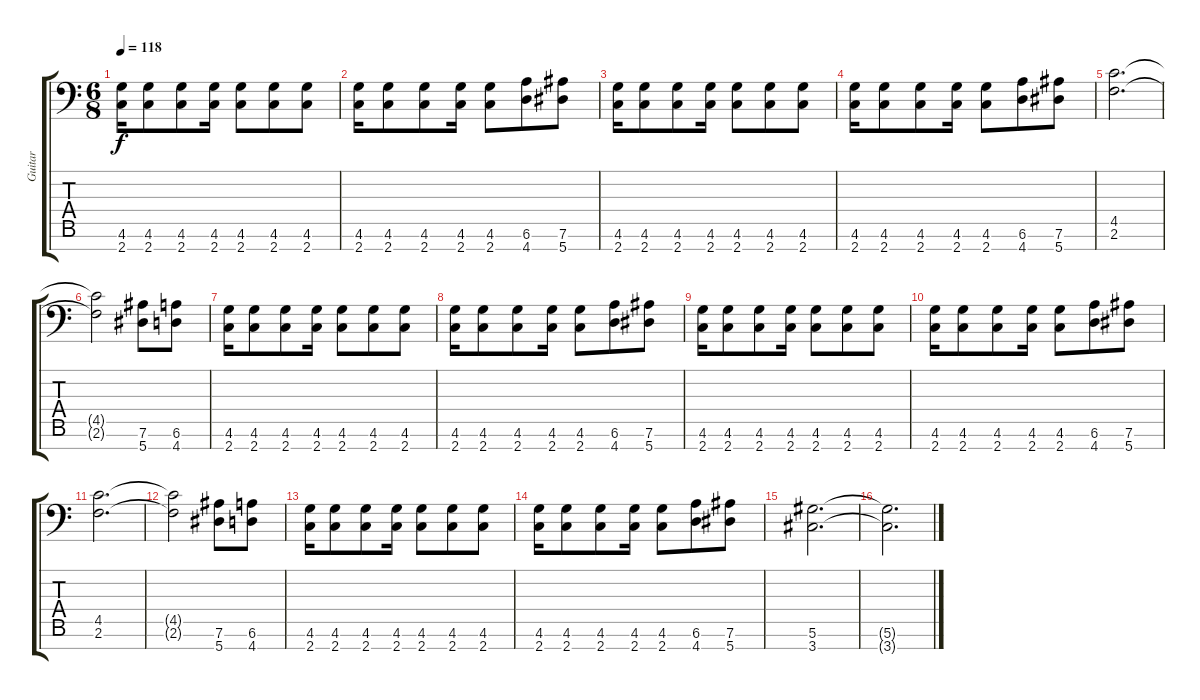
\track ("Guitar" "Guitar") {instrument distortionguitar}
\staff {score tabs}
\tuning (Eb4 Bb3 Gb3 Db3 Ab2 Eb2 Bb1) {hide}
\ts (6 8)
\tempo 118
\clef f4
\ks c
(4.6 2.7).16{dy f} (4.6 2.7).8 (4.6 2.7).8 (4.6 2.7).16 (4.6 2.7).8 (4.6 2.7).8 (4.6 2.7).8 |
(4.6 2.7).16 (4.6 2.7).8 (4.6 2.7).8 (4.6 2.7).16 (4.6 2.7).8 (6.6 4.7).8 (7.6 5.7).8 |
(4.6 2.7).16 (4.6 2.7).8 (4.6 2.7).8 (4.6 2.7).16 (4.6 2.7).8 (4.6 2.7).8 (4.6 2.7).8 |
(4.6 2.7).16 (4.6 2.7).8 (4.6 2.7).8 (4.6 2.7).16 (4.6 2.7).8 (6.6 4.7).8 (7.6 5.7).8 |
(4.5 2.6).2{d} |
(4.5{t} 2.6{t}).2 (7.6 5.7).8 (6.6 4.7).8 |
(4.6 2.7).16 (4.6 2.7).8 (4.6 2.7).8 (4.6 2.7).16 (4.6 2.7).8 (4.6 2.7).8 (4.6 2.7).8 |
(4.6 2.7).16 (4.6 2.7).8 (4.6 2.7).8 (4.6 2.7).16 (4.6 2.7).8 (6.6 4.7).8 (7.6 5.7).8 |
(4.6 2.7).16 (4.6 2.7).8 (4.6 2.7).8 (4.6 2.7).16 (4.6 2.7).8 (4.6 2.7).8 (4.6 2.7).8 |
(4.6 2.7).16 (4.6 2.7).8 (4.6 2.7).8 (4.6 2.7).16 (4.6 2.7).8 (6.6 4.7).8 (7.6 5.7).8 |
(4.5 2.6).2{d} |
(4.5{t} 2.6{t}).2 (7.6 5.7).8 (6.6 4.7).8 |
(4.6 2.7).16 (4.6 2.7).8 (4.6 2.7).8 (4.6 2.7).16 (4.6 2.7).8 (4.6 2.7).8 (4.6 2.7).8 |
(4.6 2.7).16 (4.6 2.7).8 (4.6 2.7).8 (4.6 2.7).16 (4.6 2.7).8 (6.6 4.7).8 (7.6 5.7).8 |
(5.6 3.7).2{d} |
(5.6{t} 3.7{t}).2{d}
